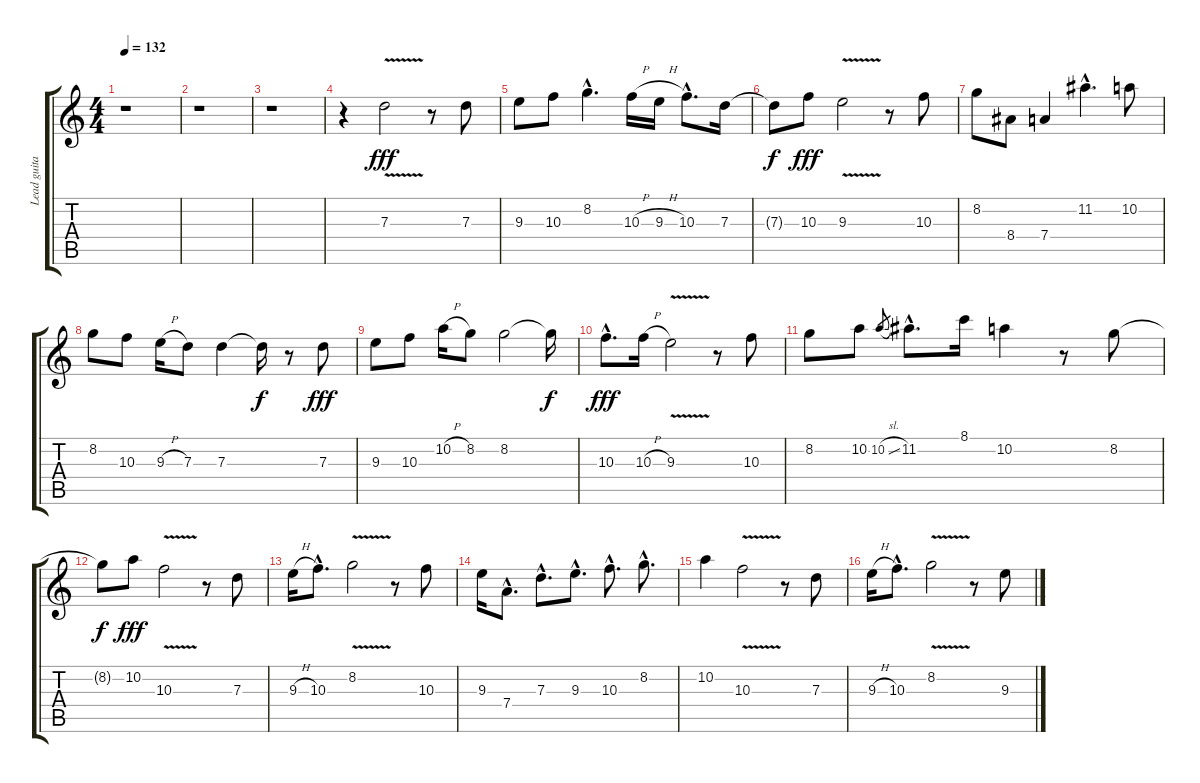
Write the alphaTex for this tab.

\track ("Lead guitar" "Lead guita") {instrument overdrivenguitar}
\staff {score tabs}
\tuning (E4 B3 G3 D3 A2 E2) {hide}
\ts (4 4)
\tempo 132
\clef g2
\ks c
r.1{dy f} |
r.1 |
r.1 |
r.4 7.3{v}.2{dy fff} r.8 7.3.8 |
9.3.8 10.3.8 8.2{hac}.4{d} 10.3{h}.16 9.3{h}.16 10.3{hac}.8{d} 7.3.16 |
7.3{t}.8{dy f} 10.3.8{dy fff} 9.3{be (hold 0 0 60 0) v}.2 r.8 10.3.8 |
8.2.8 8.4.8 7.4.4 11.2{hac}.4{d} 10.2.8 |
8.2.8 10.3.8 9.3{h}.16 7.3.8 7.3.4 7.3{t}.16{dy f} r.8 7.3.8{dy fff} |
9.3.8 10.3.8 10.2{h}.16 8.2.8 8.2.2 8.2{t}.16{dy f} |
10.3{hac}.8{d dy fff} 10.3{h}.16 9.3{v}.2 r.8 10.3.8 |
8.2.8 10.2.8 10.2{sl}.8{gr} 11.2{hac}.8{d} 8.1.16 10.2.4 r.8 8.2.8 |
8.2{t}.8{dy f} 10.2.8{dy fff} 10.3{v}.2 r.8 7.3.8 |
9.3{h}.16 10.3{hac}.8{d} 8.2{v}.2 r.8 10.3.8 |
9.3.16 7.4{hac}.8{d} 7.3{hac}.8{d} 9.3{hac}.8{d} 10.3{hac}.8{d} 8.2{hac}.8{d} |
10.2.4 10.3{v}.2 r.8 7.3.8 |
9.3{h}.16 10.3{hac}.8{d} 8.2{v}.2 r.8 9.3.8
